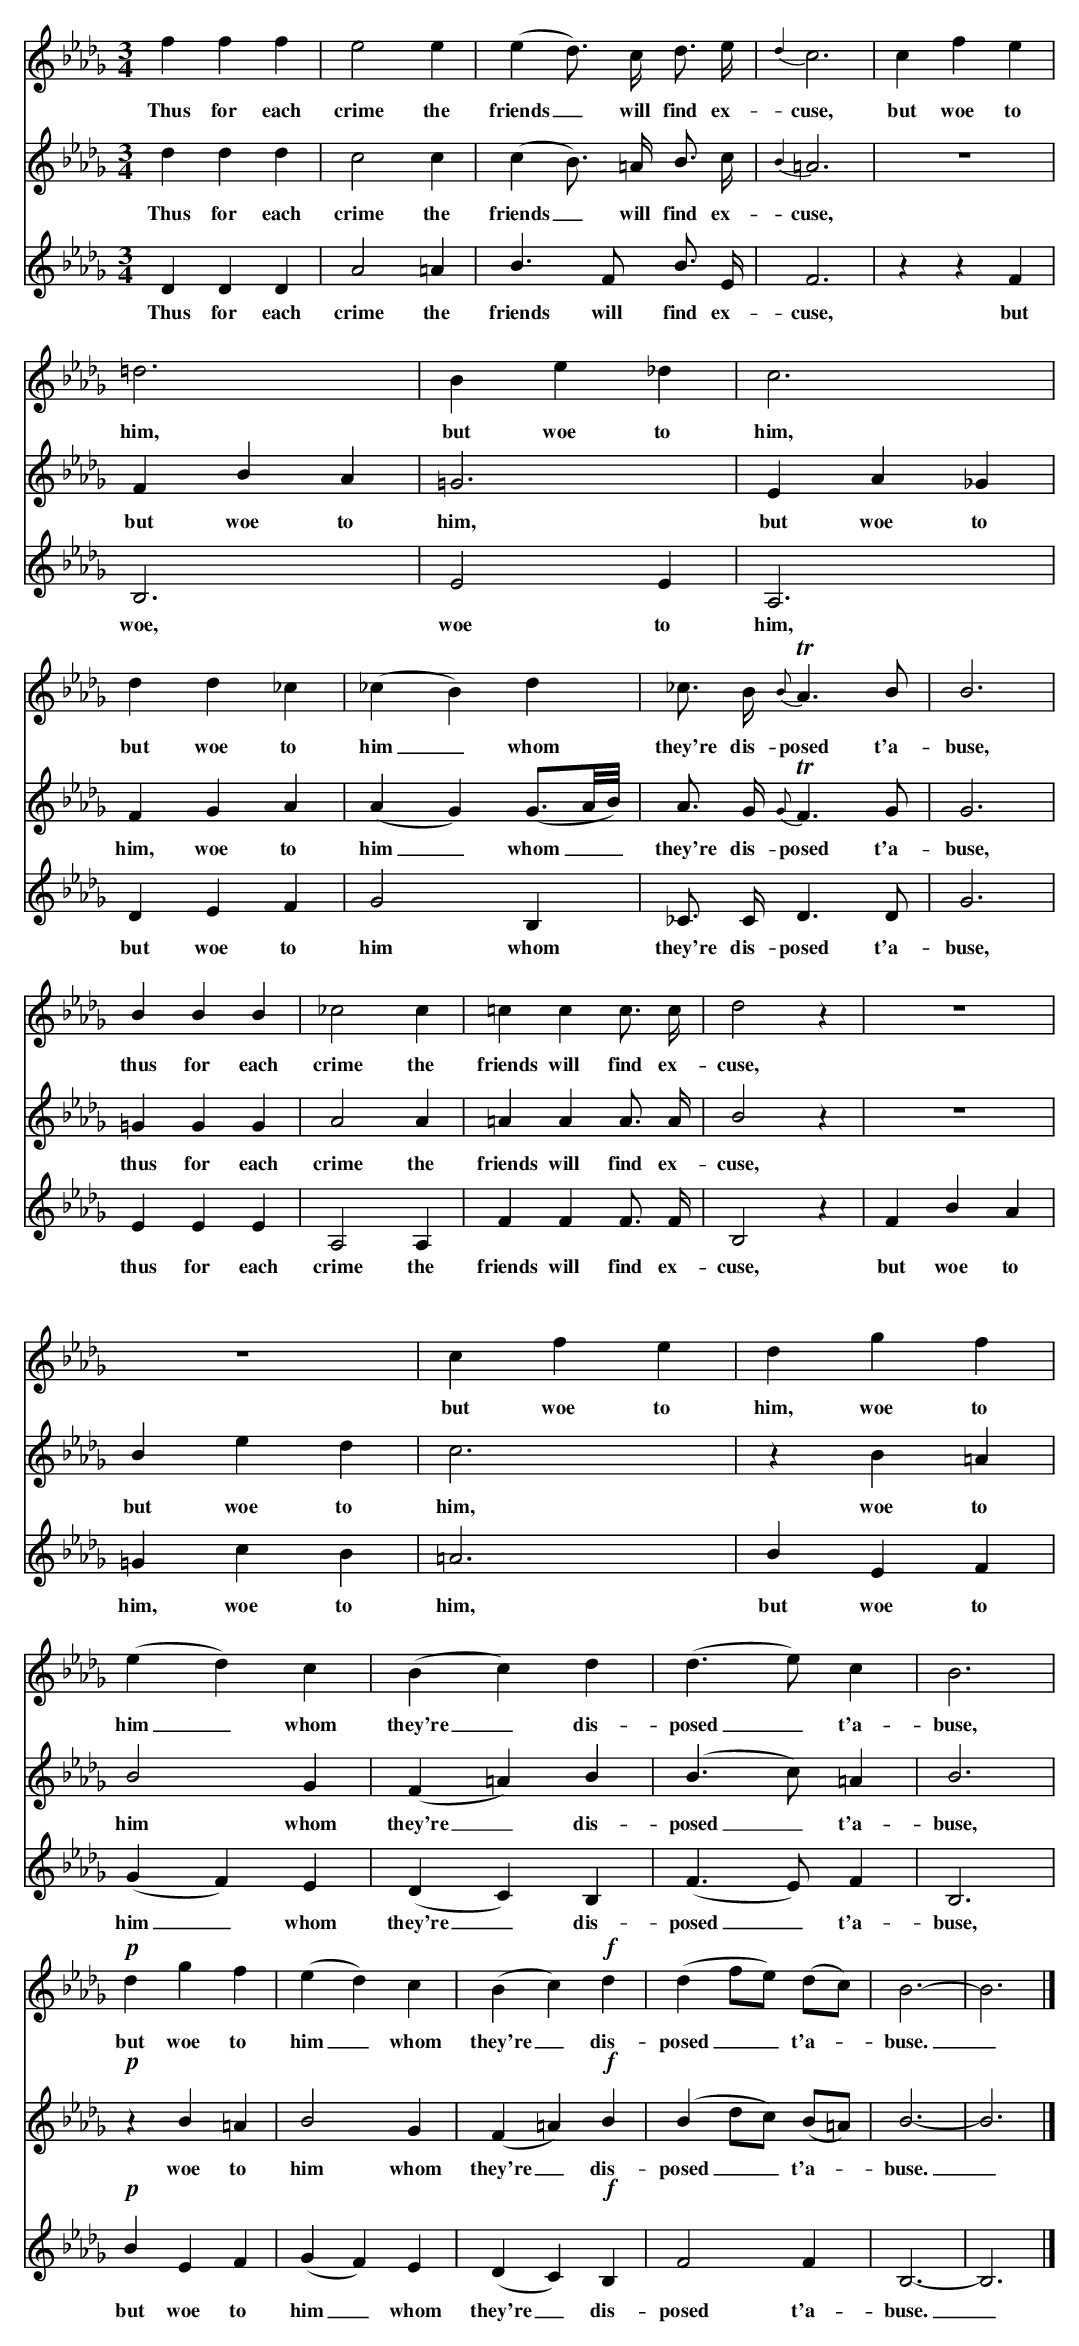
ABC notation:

X:1
M:3/4
L:1/4
Q:Vivace
K:Bbm
V:1
fff|e2e|(ed/>) c/ d/> e/|{d2}c3|cfe|=d3|Be_d|c3|dd_c|(_cB)d|_c/> B/ {B}TA>B|B3|
w:Thus for each crime the friends_ will find ex-cuse, but woe to him, but woe to him, but woe to him_ whom they're dis-posed t'a-buse,
BBB|_c2c|=ccc/> c/|d2z|Z2|cfe|dgf|(ed)c|(Bc)d|(d>e)c|B3|
w:thus for each crime the friends will find ex-cuse, but woe to him, woe to him_ whom they're_ dis-posed_ t'a-buse,
!p!dgf|(ed)c|(Bc)!f!d|(df/e/) (d/c/)|B3-|B3|]
w:but woe to him_ whom they're_ dis-posed__ t'a--buse._
V:2
ddd|c2c|(cB/>) =A/ B/> c/|{B2}=A3|Z|FBA|=G3|EA_G|FGA|(AG) (G/>A//B///)|A/> G/{G}TF>G|G3|
w:Thus for each crime the friends_ will find ex-cuse, but woe to him, but woe to him, woe to him_ whom__ they're dis-posed t'a-buse,
=GGG|A2A|=AAA/> A/|B2z|Z|Bed|c3|zB=A|B2G|(F=A)B|(B>c)=A|B3|!p!zB=A|B2G|(F=A)!f!B|(Bd/c/) (B/=A/)|B3-|B3|]
w:thus for each crime the friends will find ex-cuse, but woe to him, woe to him whom they're_ dis-posed_ t'a-buse, woe to him whom they're_ dis-posed__ t'a--buse._
V:3
DDD|A2=A|B>F B/> E/|F3|zzF|B,3|E2E|A,3|DEF|G2B,|_C/> C/D> D|G3|
w:Thus for each crime the friends will find ex-cuse, but woe, woe to him, but woe to him whom they're dis-posed t'a-buse,
EEE|A,2A,|FFF/> F/|B,2z|FBA|=GcB|=A3|BEF|(GF)E|(DC)B,|(F>E)F|B,3|!p!BEF|(GF)E|(DC)!f!B,|F2F|B,3-|B,3|]
w:thus for each crime the friends will find ex-cuse, but woe to him, woe to him, but woe to him_ whom they're_ dis-posed_ t'a-buse, but woe to him_ whom they're_ dis-posed t'a-buse._
